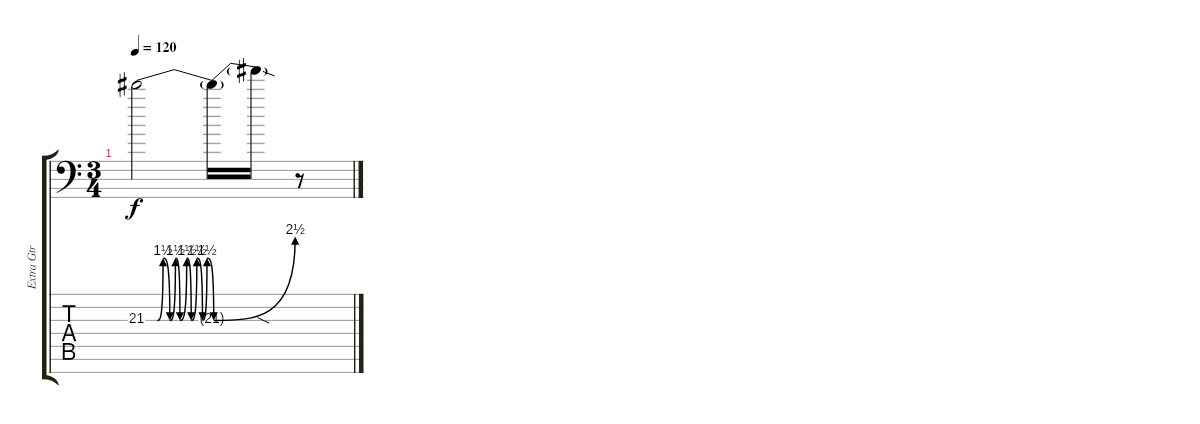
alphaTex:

\track ("Extra Gtr" "Extra Gtr") {instrument acousticguitarnylon}
\staff {score tabs}
\tuning (Eb4 Bb3 Gb3 Db3 Ab2 Eb2 Bb1) {hide}
\ts (3 4)
\tempo 120
\clef f4
\ks c
21.3{be (custom 0 0 10 0 15 6 21 0 26 6 30 0 36 6 40 0 45 6 50 0 54 6 60 0)}.2{dy f volume 16 instrument distortionguitar} 21.3{be (bend 0 0 60 10) t}.16 21.3{sod t}.16 r.8
